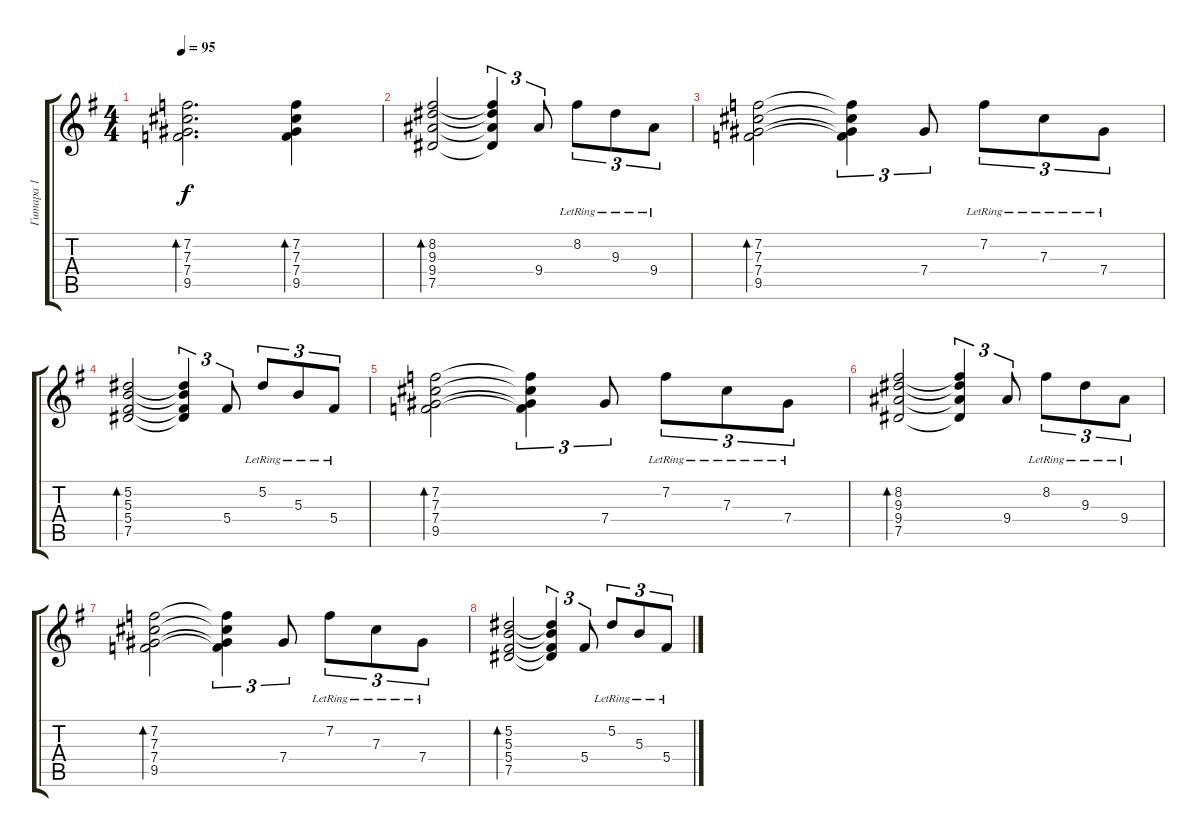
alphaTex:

\track ("Гитара 1" "Гитара 1") {instrument distortionguitar}
\staff {score tabs}
\tuning (Eb4 Bb3 Gb3 Db3 Ab2 Eb2) {hide}
\ts (4 4)
\tempo 95
\clef g2
\ks eminor
(7.2 7.3 7.4 9.5).2{d bd 120 dy f} (7.2 7.3 7.4 9.5).4{bd 120} |
(8.2 9.3 9.4 7.5).2{bd 120} (8.2{t} 9.3{t} 9.4{t} 7.5{t}).4{tu (3 2)} 9.4.8{tu (3 2)} 8.2{lr}.8{tu (3 2)} 9.3{lr}.8{tu (3 2)} 9.4{lr}.8{tu (3 2)} |
(7.2 7.3 7.4 9.5).2{bd 120} (7.2{t} 7.3{t} 7.4{t} 9.5{t}).4{tu (3 2)} 7.4.8{tu (3 2)} 7.2{lr}.8{tu (3 2)} 7.3{lr}.8{tu (3 2)} 7.4{lr}.8{tu (3 2)} |
(5.2 5.3 5.4 7.5).2{bd 120} (5.2{t} 5.3{t} 5.4{t} 7.5{t}).4{tu (3 2)} 5.4.8{tu (3 2)} 5.2{lr}.8{tu (3 2)} 5.3{lr}.8{tu (3 2)} 5.4{lr}.8{tu (3 2)} |
(7.2 7.3 7.4 9.5).2{bd 120} (7.2{t} 7.3{t} 7.4{t} 9.5{t}).4{tu (3 2)} 7.4.8{tu (3 2)} 7.2{lr}.8{tu (3 2)} 7.3{lr}.8{tu (3 2)} 7.4{lr}.8{tu (3 2)} |
(8.2 9.3 9.4 7.5).2{bd 120} (8.2{t} 9.3{t} 9.4{t} 7.5{t}).4{tu (3 2)} 9.4.8{tu (3 2)} 8.2{lr}.8{tu (3 2)} 9.3{lr}.8{tu (3 2)} 9.4{lr}.8{tu (3 2)} |
(7.2 7.3 7.4 9.5).2{bd 120} (7.2{t} 7.3{t} 7.4{t} 9.5{t}).4{tu (3 2)} 7.4.8{tu (3 2)} 7.2{lr}.8{tu (3 2)} 7.3{lr}.8{tu (3 2)} 7.4{lr}.8{tu (3 2)} |
(5.2 5.3 5.4 7.5).2{bd 120} (5.2{t} 5.3{t} 5.4{t} 7.5{t}).4{tu (3 2)} 5.4.8{tu (3 2)} 5.2{lr}.8{tu (3 2)} 5.3{lr}.8{tu (3 2)} 5.4{lr}.8{tu (3 2)}
